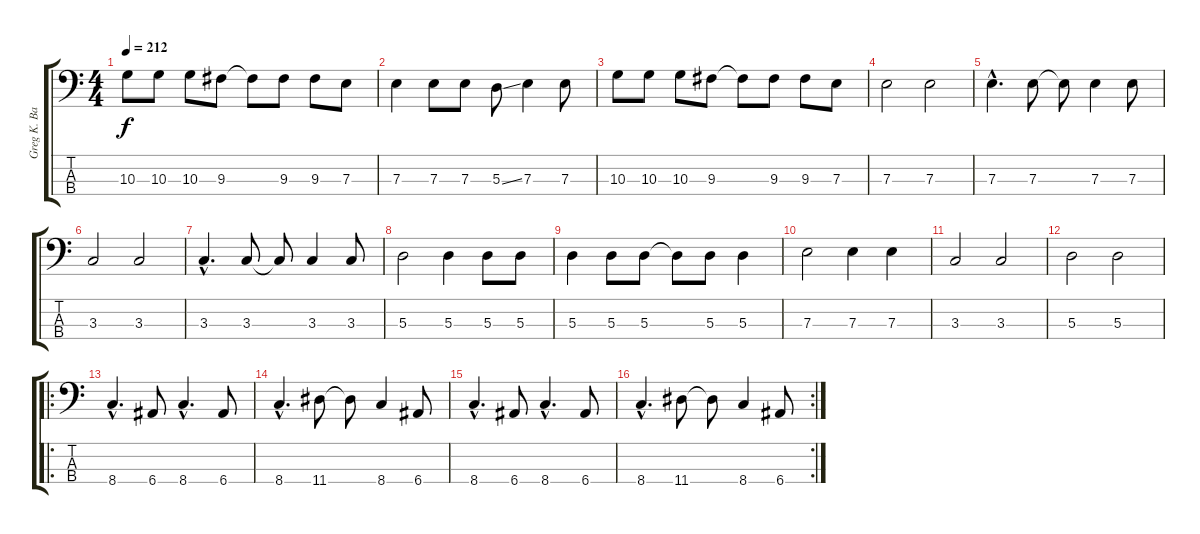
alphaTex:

\track ("Greg K. Bass" "Greg K. Ba") {instrument electricbasspick}
\staff {score tabs}
\tuning (G2 D2 A1 E1) {hide}
\ts (4 4)
\tempo 212
\clef f4
\ks c
10.3.8{dy f} 10.3.8 10.3.8 9.3.8 9.3{t}.8 9.3.8 9.3.8 7.3.8 |
7.3.4 7.3.8 7.3.8 5.3{ss}.8 7.3.4 7.3.8 |
10.3.8 10.3.8 10.3.8 9.3.8 9.3{t}.8 9.3.8 9.3.8 7.3.8 |
7.3.2 7.3.2 |
7.3{hac}.4{d} 7.3.8 7.3{t}.8 7.3.4 7.3.8 |
3.3.2 3.3.2 |
3.3{hac}.4{d} 3.3.8 3.3{t}.8 3.3.4 3.3.8 |
5.3.2 5.3.4 5.3.8 5.3.8 |
5.3.4 5.3.8 5.3.8 5.3{t}.8 5.3.8 5.3.4 |
7.3.2 7.3.4 7.3.4 |
3.3.2 3.3.2 |
5.3.2 5.3.2 |
\ro
8.4{hac}.4{d} 6.4.8 8.4{hac}.4{d} 6.4.8 |
8.4{hac}.4{d} 11.4.8 11.4{t}.8 8.4.4 6.4.8 |
8.4{hac}.4{d} 6.4.8 8.4{hac}.4{d} 6.4.8 |
\rc 2
8.4{hac}.4{d} 11.4.8 11.4{t}.8 8.4.4 6.4.8
